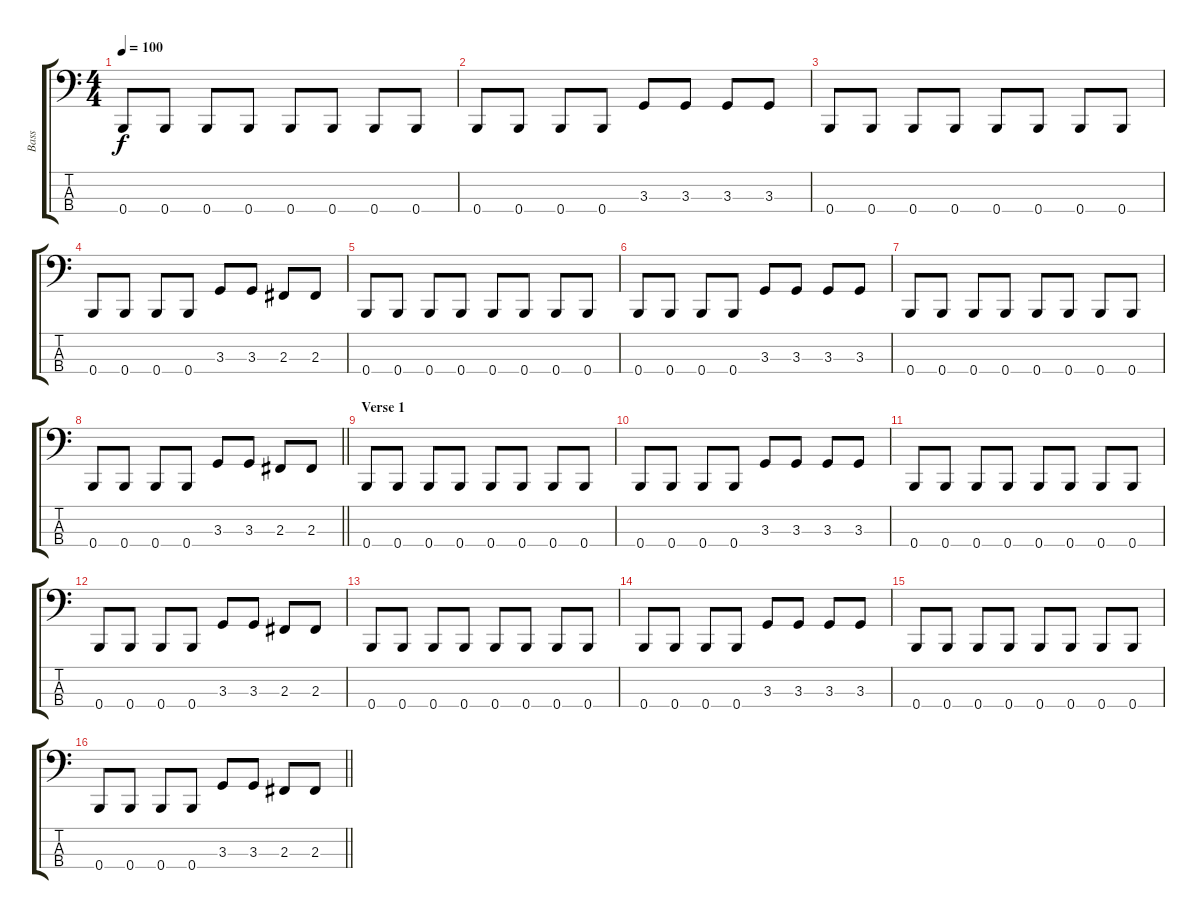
\track ("Bass" "Bass") {instrument electricbassfinger}
\staff {score tabs}
\tuning (D2 A1 E1 B0) {hide}
\ts (4 4)
\tempo 100
\clef f4
\ks c
0.4.8{dy f} 0.4.8 0.4.8 0.4.8 0.4.8 0.4.8 0.4.8 0.4.8 |
0.4.8 0.4.8 0.4.8 0.4.8 3.3.8 3.3.8 3.3.8 3.3.8 |
0.4.8 0.4.8 0.4.8 0.4.8 0.4.8 0.4.8 0.4.8 0.4.8 |
0.4.8 0.4.8 0.4.8 0.4.8 3.3.8 3.3.8 2.3.8 2.3.8 |
0.4.8 0.4.8 0.4.8 0.4.8 0.4.8 0.4.8 0.4.8 0.4.8 |
0.4.8 0.4.8 0.4.8 0.4.8 3.3.8 3.3.8 3.3.8 3.3.8 |
0.4.8 0.4.8 0.4.8 0.4.8 0.4.8 0.4.8 0.4.8 0.4.8 |
\barLineRight lightlight
0.4.8 0.4.8 0.4.8 0.4.8 3.3.8 3.3.8 2.3.8 2.3.8 |
\section ("" "Verse 1")
0.4.8 0.4.8 0.4.8 0.4.8 0.4.8 0.4.8 0.4.8 0.4.8 |
0.4.8 0.4.8 0.4.8 0.4.8 3.3.8 3.3.8 3.3.8 3.3.8 |
0.4.8 0.4.8 0.4.8 0.4.8 0.4.8 0.4.8 0.4.8 0.4.8 |
0.4.8 0.4.8 0.4.8 0.4.8 3.3.8 3.3.8 2.3.8 2.3.8 |
0.4.8 0.4.8 0.4.8 0.4.8 0.4.8 0.4.8 0.4.8 0.4.8 |
0.4.8 0.4.8 0.4.8 0.4.8 3.3.8 3.3.8 3.3.8 3.3.8 |
0.4.8 0.4.8 0.4.8 0.4.8 0.4.8 0.4.8 0.4.8 0.4.8 |
\barLineRight lightlight
0.4.8 0.4.8 0.4.8 0.4.8 3.3.8 3.3.8 2.3.8 2.3.8
